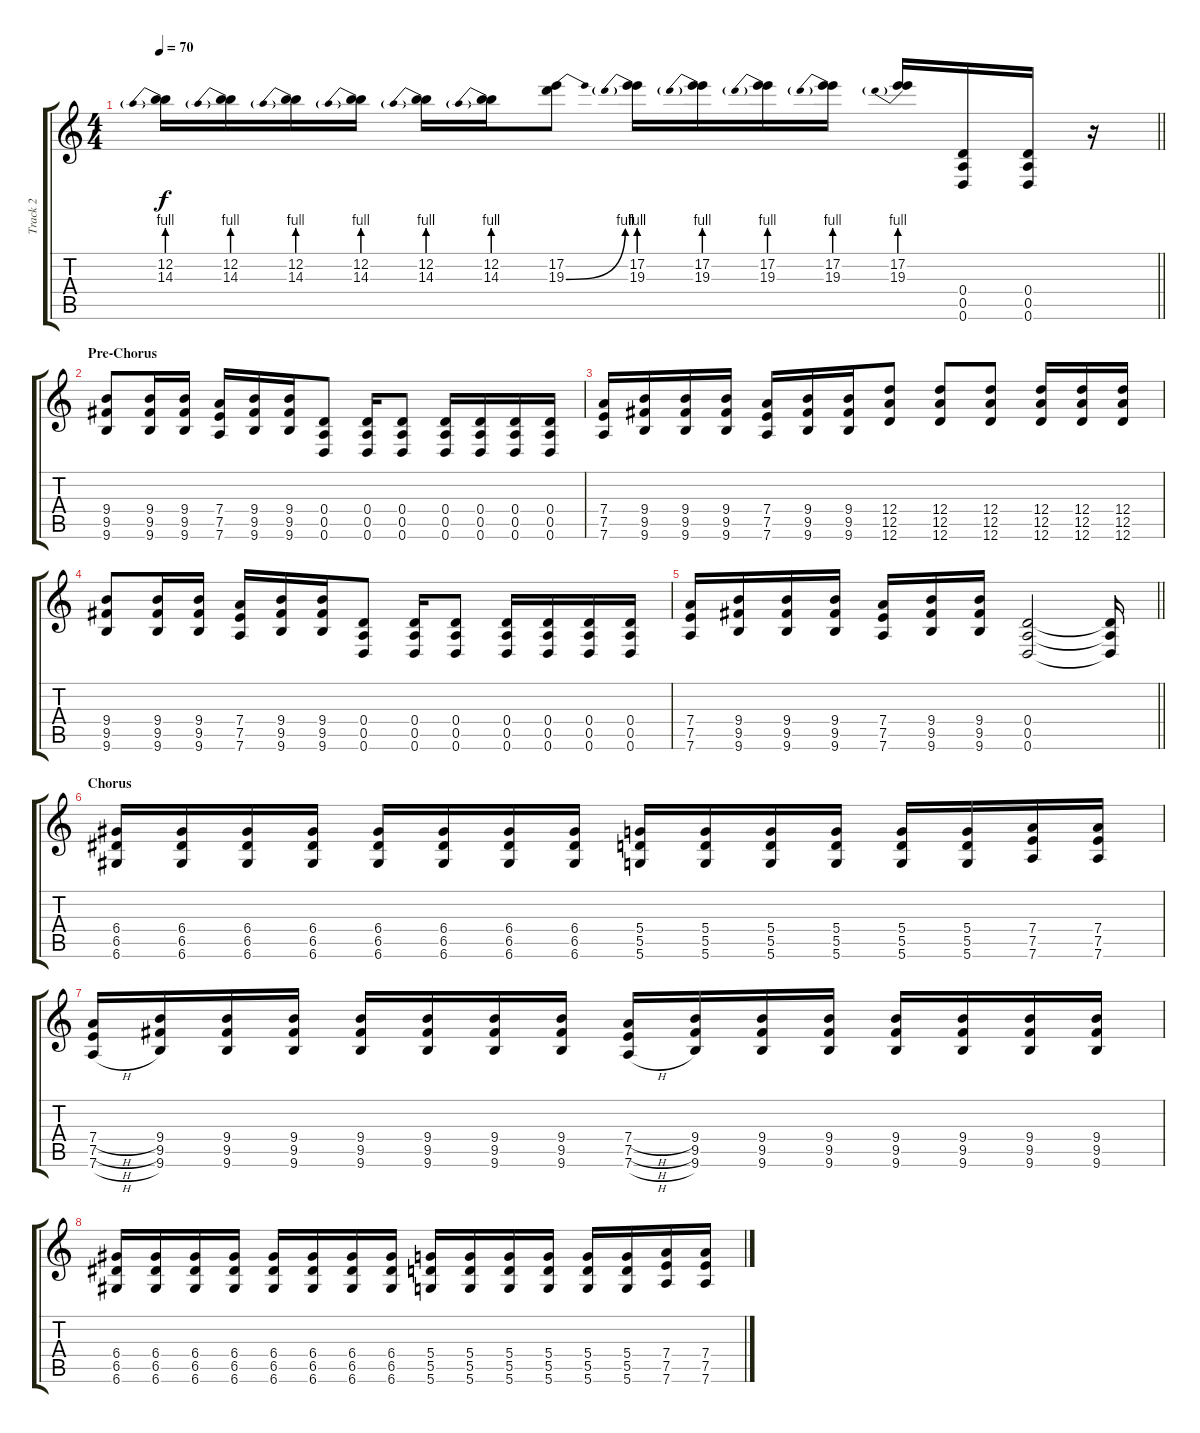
\track ("Track 2" "Track 2") {instrument distortionguitar}
\staff {score tabs}
\tuning (E4 B3 G3 D3 A2 D2) {hide}
\ts (4 4)
\tempo 70
\clef g2
\barLineRight lightlight
\ks c
(12.2 14.3{be (prebend 0 4 60 4)}).16{dy f} (12.2 14.3{be (prebend 0 4 60 4)}).16 (12.2 14.3{be (prebend 0 4 60 4)}).16 (12.2 14.3{be (prebend 0 4 60 4)}).16 (12.2 14.3{be (prebend 0 4 60 4)}).16 (12.2 14.3{be (prebend 0 4 60 4)}).16 (17.2 19.3{be (bend 0 0 60 4)}).8 (17.2 19.3{be (prebend 0 4 60 4)}).16 (17.2 19.3{be (prebend 0 4 60 4)}).16 (17.2 19.3{be (prebend 0 4 60 4)}).16 (17.2 19.3{be (prebend 0 4 60 4)}).16 (17.2 19.3{be (prebend 0 4 60 4)}).16 (0.4 0.5 0.6).16 (0.4 0.5 0.6).16 r.16 |
\section ("" "Pre-Chorus")
(9.4 9.5 9.6).8 (9.4 9.5 9.6).16 (9.4 9.5 9.6).16 (7.4 7.5 7.6).16 (9.4 9.5 9.6).16 (9.4 9.5 9.6).16 (0.4 0.5 0.6).8 (0.4 0.5 0.6).16 (0.4 0.5 0.6).8 (0.4 0.5 0.6).16 (0.4 0.5 0.6).16 (0.4 0.5 0.6).16 (0.4 0.5 0.6).16 |
(7.4 7.5 7.6).16 (9.4 9.5 9.6).16 (9.4 9.5 9.6).16 (9.4 9.5 9.6).16 (7.4 7.5 7.6).16 (9.4 9.5 9.6).16 (9.4 9.5 9.6).16 (12.4 12.5 12.6).8 (12.4 12.5 12.6).8 (12.4 12.5 12.6).8 (12.4 12.5 12.6).16 (12.4 12.5 12.6).16 (12.4 12.5 12.6).16 |
(9.4 9.5 9.6).8 (9.4 9.5 9.6).16 (9.4 9.5 9.6).16 (7.4 7.5 7.6).16 (9.4 9.5 9.6).16 (9.4 9.5 9.6).16 (0.4 0.5 0.6).8 (0.4 0.5 0.6).16 (0.4 0.5 0.6).8 (0.4 0.5 0.6).16 (0.4 0.5 0.6).16 (0.4 0.5 0.6).16 (0.4 0.5 0.6).16 |
\barLineRight lightlight
(7.4 7.5 7.6).16 (9.4 9.5 9.6).16 (9.4 9.5 9.6).16 (9.4 9.5 9.6).16 (7.4 7.5 7.6).16 (9.4 9.5 9.6).16 (9.4 9.5 9.6).16 (0.4 0.5 0.6).2 (0.4{t} 0.5{t} 0.6{t}).16 |
\section ("" "Chorus")
(6.4 6.5 6.6).16 (6.4 6.5 6.6).16 (6.4 6.5 6.6).16 (6.4 6.5 6.6).16 (6.4 6.5 6.6).16 (6.4 6.5 6.6).16 (6.4 6.5 6.6).16 (6.4 6.5 6.6).16 (5.4 5.5 5.6).16 (5.4 5.5 5.6).16 (5.4 5.5 5.6).16 (5.4 5.5 5.6).16 (5.4 5.5 5.6).16 (5.4 5.5 5.6).16 (7.4 7.5 7.6).16 (7.4 7.5 7.6).16 |
(7.4{h} 7.5{h} 7.6{h}).16 (9.4 9.5 9.6).16 (9.4 9.5 9.6).16 (9.4 9.5 9.6).16 (9.4 9.5 9.6).16 (9.4 9.5 9.6).16 (9.4 9.5 9.6).16 (9.4 9.5 9.6).16 (7.4{h} 7.5{h} 7.6{h}).16 (9.4 9.5 9.6).16 (9.4 9.5 9.6).16 (9.4 9.5 9.6).16 (9.4 9.5 9.6).16 (9.4 9.5 9.6).16 (9.4 9.5 9.6).16 (9.4 9.5 9.6).16 |
(6.4 6.5 6.6).16 (6.4 6.5 6.6).16 (6.4 6.5 6.6).16 (6.4 6.5 6.6).16 (6.4 6.5 6.6).16 (6.4 6.5 6.6).16 (6.4 6.5 6.6).16 (6.4 6.5 6.6).16 (5.4 5.5 5.6).16 (5.4 5.5 5.6).16 (5.4 5.5 5.6).16 (5.4 5.5 5.6).16 (5.4 5.5 5.6).16 (5.4 5.5 5.6).16 (7.4 7.5 7.6).16 (7.4 7.5 7.6).16
